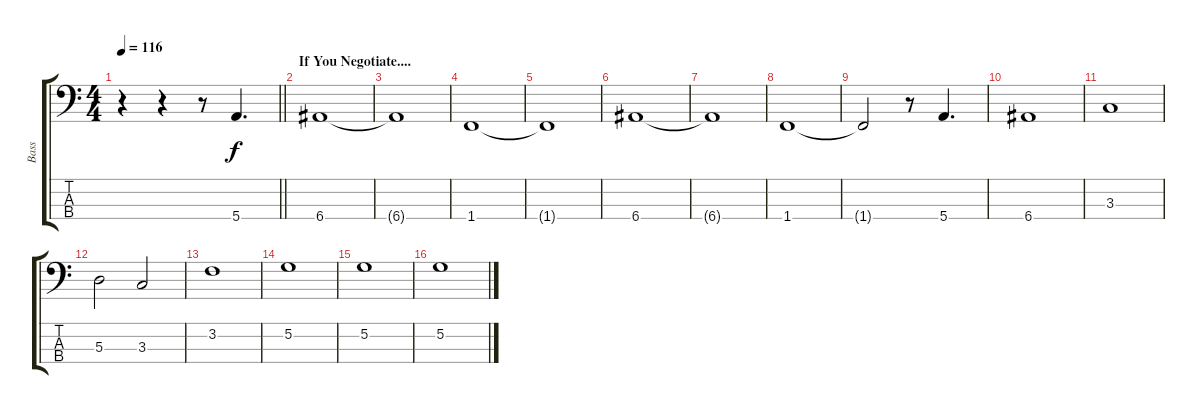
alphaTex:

\track ("Bass" "Bass") {instrument electricbassfinger}
\staff {score tabs}
\tuning (G2 D2 A1 E1) {hide}
\ts (4 4)
\tempo 116
\clef f4
\barLineRight lightlight
\ks c
r.4{dy f} r.4 r.8 5.4.4{d} |
\section ("" "If You Negotiate....")
6.4.1 |
6.4{t}.1 |
1.4.1 |
1.4{t}.1 |
6.4.1 |
6.4{t}.1 |
1.4.1 |
1.4{t}.2 r.8 5.4.4{d} |
6.4.1 |
3.3.1 |
5.3.2 3.3.2 |
3.2.1 |
5.2.1 |
5.2.1 |
5.2.1
